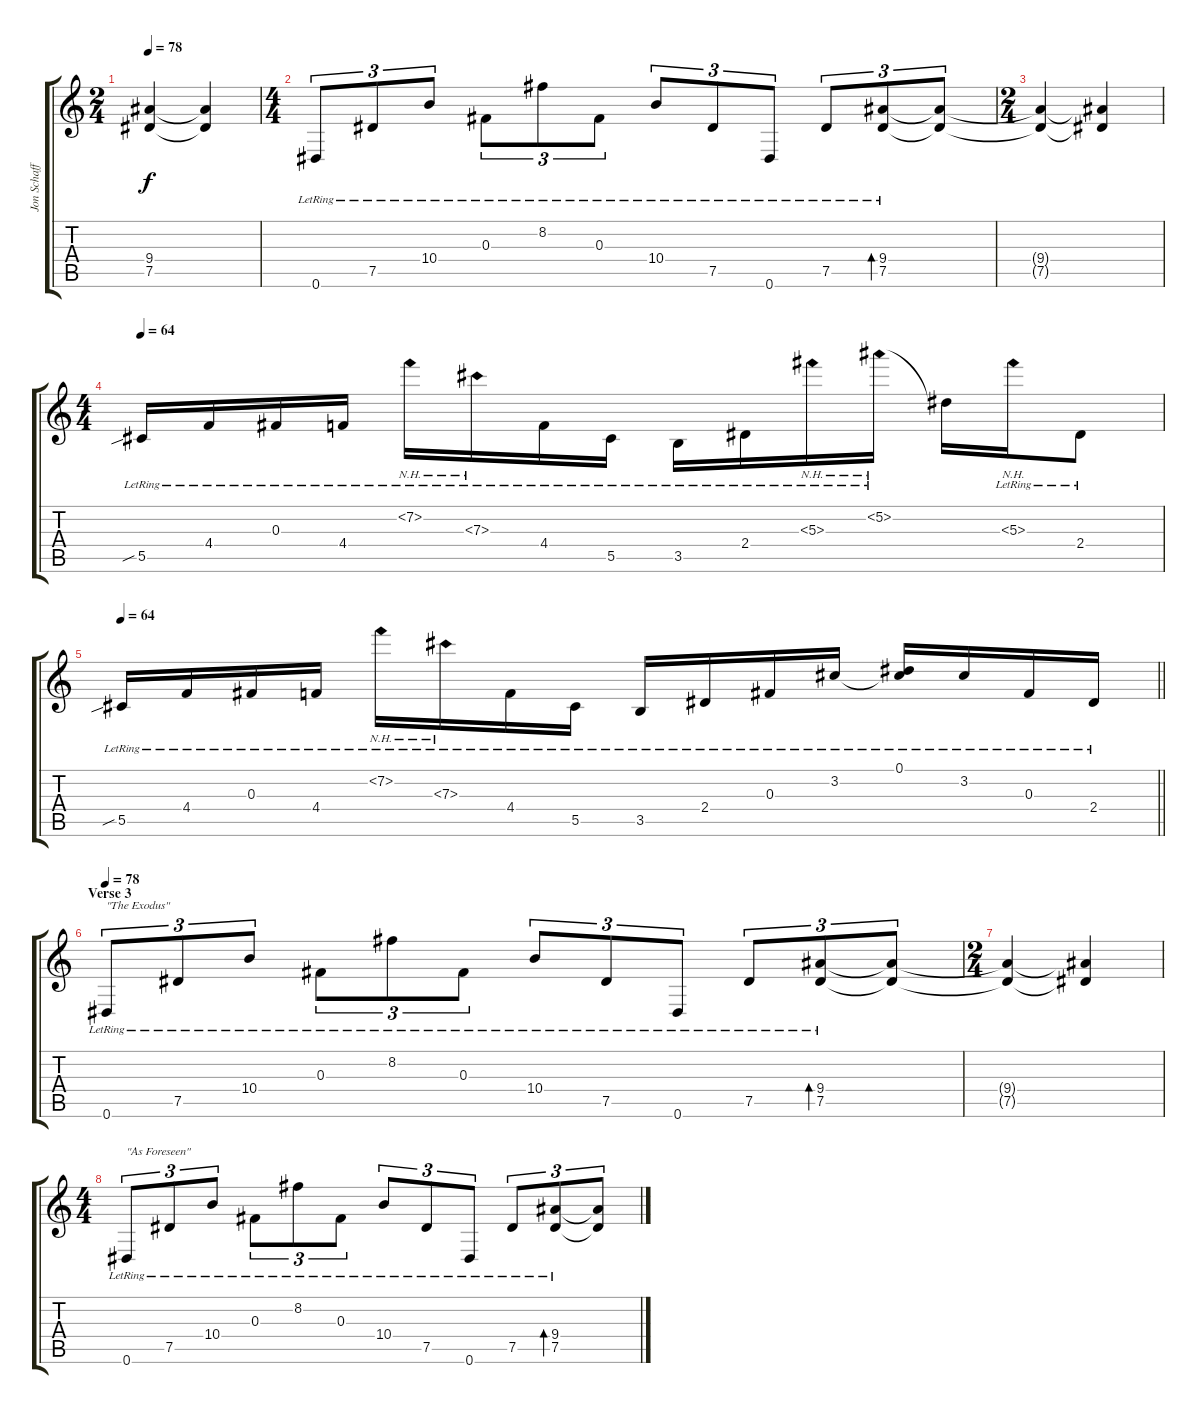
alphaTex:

\track ("Jon Schaffer" "Jon Schaff") {instrument acousticguitarsteel}
\staff {score tabs}
\tuning (Eb4 Bb3 Gb3 Db3 Ab2 Eb2) {hide}
\ts (2 4)
\tempo 78
\clef g2
\ks c
(9.4{t} 7.5{t}).4{dy f} (9.4{t} 7.5{t}).4 |
\ts (4 4)
0.6{lr}.8{tu (3 2)} 7.5{lr}.8{tu (3 2)} 10.4{lr}.8{tu (3 2)} 0.3{lr}.8{tu (3 2)} 8.2{lr}.8{tu (3 2)} 0.3{lr}.8{tu (3 2)} 10.4{lr}.8{tu (3 2)} 7.5{lr}.8{tu (3 2)} 0.6{lr}.8{tu (3 2)} 7.5{lr}.8{tu (3 2)} (9.4{lr} 7.5{lr}).8{tu (3 2) bd 240} (9.4{t} 7.5{t}).8{tu (3 2)} |
\ts (2 4)
(9.4{t} 7.5{t}).4 (9.4{t} 7.5{t}).4 |
\ts (4 4)
\tempo 64
5.5{sib lr}.16 4.4{lr}.16 0.3{lr}.16 4.4{lr}.16 7.2{nh lr}.16 7.3{nh lr}.16 4.4{lr}.16 5.5{lr}.16 3.5{lr}.16 2.4{lr}.16 5.3{nh lr}.16 5.2{nh lr}.16 5.2{t}.16 5.3{nh lr}.16 2.4{lr}.8 |
\tempo 64
\barLineRight lightlight
5.5{sib lr}.16 4.4{lr}.16 0.3{lr}.16 4.4{lr}.16 7.2{nh lr}.16 7.3{nh lr}.16 4.4{lr}.16 5.5{lr}.16 3.5{lr}.16 2.4{lr}.16 0.3{lr}.16 3.2{lr}.16 (0.1{lr} 3.2{t}).16 3.2{lr}.16 0.3{lr}.16 2.4{lr}.16 |
\section ("" "Verse 3")
\tempo 78
0.6{lr}.8{tu (3 2) txt "\"The Exodus\""} 7.5{lr}.8{tu (3 2)} 10.4{lr}.8{tu (3 2)} 0.3{lr}.8{tu (3 2)} 8.2{lr}.8{tu (3 2)} 0.3{lr}.8{tu (3 2)} 10.4{lr}.8{tu (3 2)} 7.5{lr}.8{tu (3 2)} 0.6{lr}.8{tu (3 2)} 7.5{lr}.8{tu (3 2)} (9.4{lr} 7.5{lr}).8{tu (3 2) bd 240} (9.4{t} 7.5{t}).8{tu (3 2)} |
\ts (2 4)
(9.4{t} 7.5{t}).4 (9.4{t} 7.5{t}).4 |
\ts (4 4)
0.6{lr}.8{tu (3 2) txt "\"As Foreseen\""} 7.5{lr}.8{tu (3 2)} 10.4{lr}.8{tu (3 2)} 0.3{lr}.8{tu (3 2)} 8.2{lr}.8{tu (3 2)} 0.3{lr}.8{tu (3 2)} 10.4{lr}.8{tu (3 2)} 7.5{lr}.8{tu (3 2)} 0.6{lr}.8{tu (3 2)} 7.5{lr}.8{tu (3 2)} (9.4{lr} 7.5{lr}).8{tu (3 2) bd 240} (9.4{t} 7.5{t}).8{tu (3 2)}
